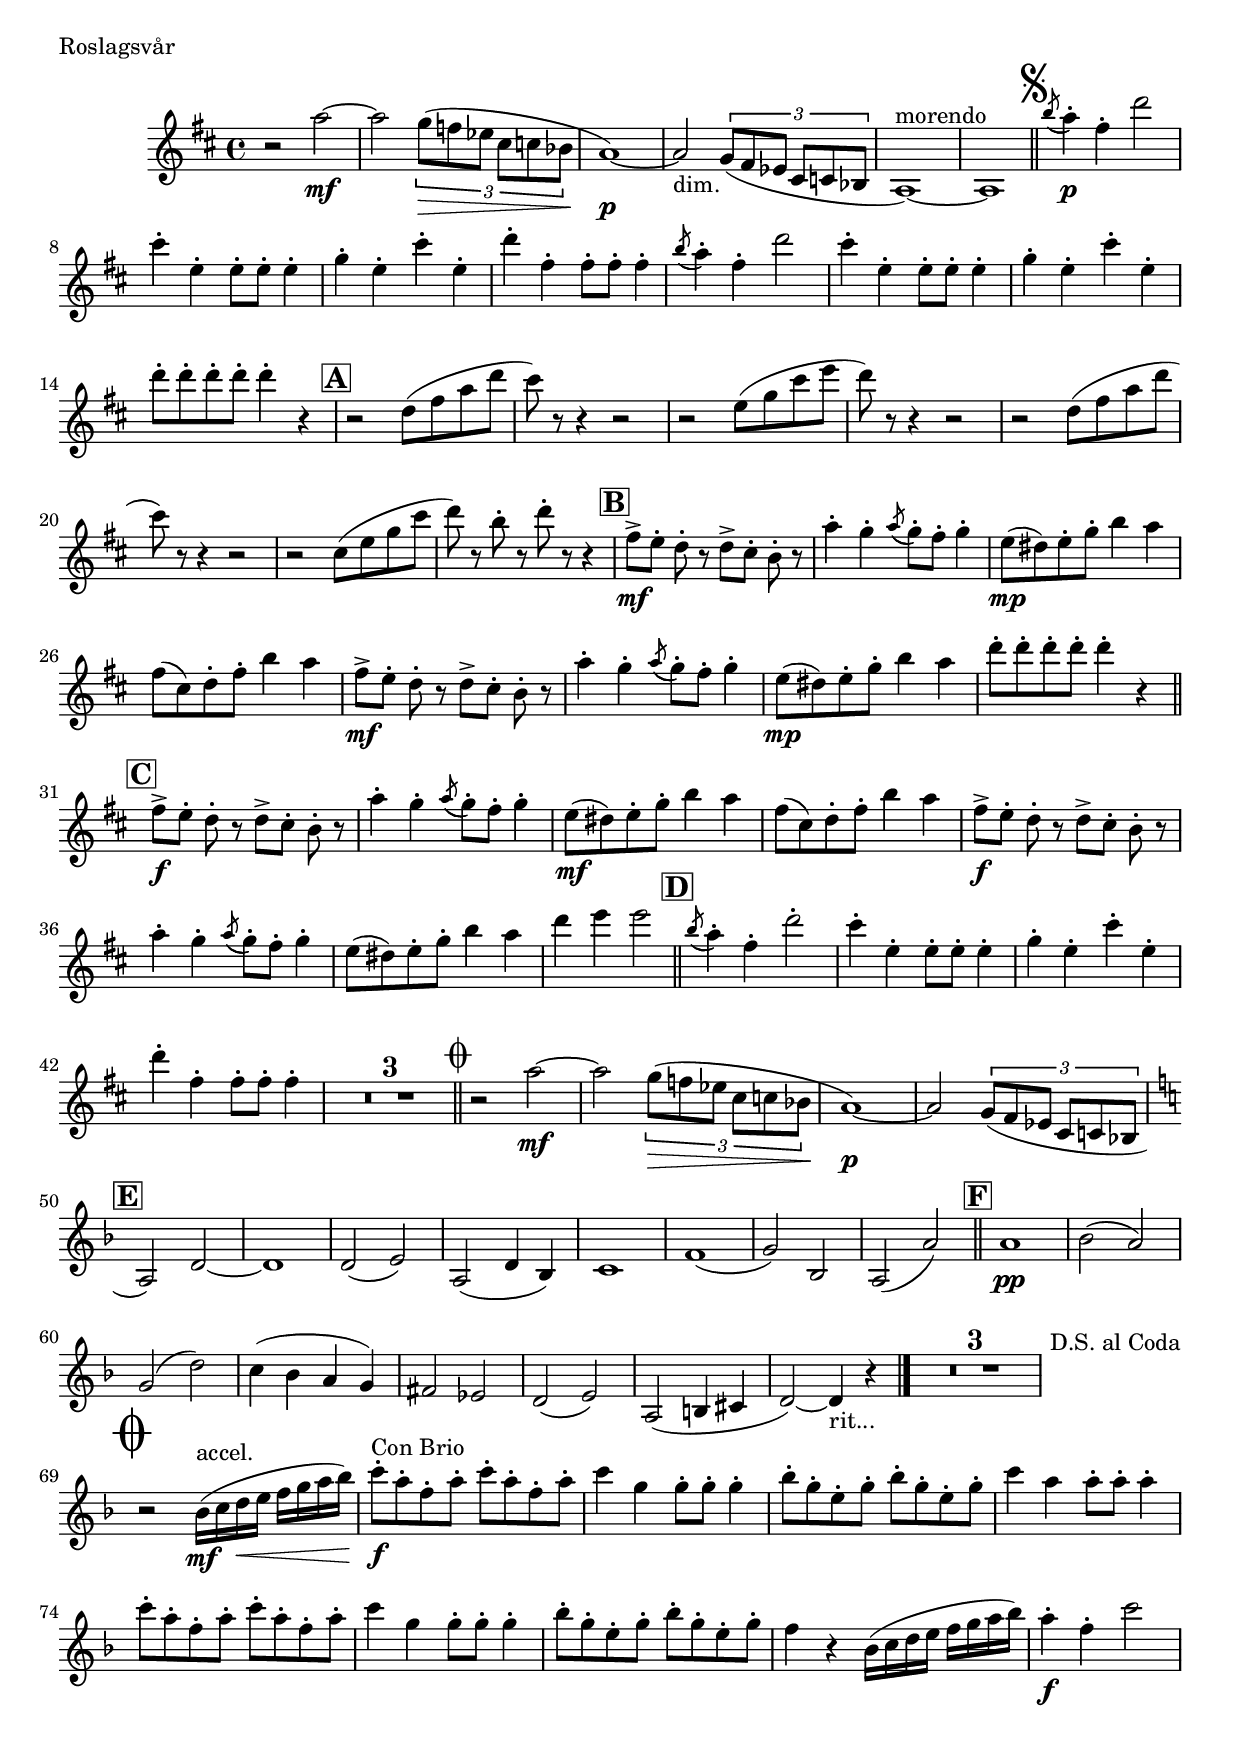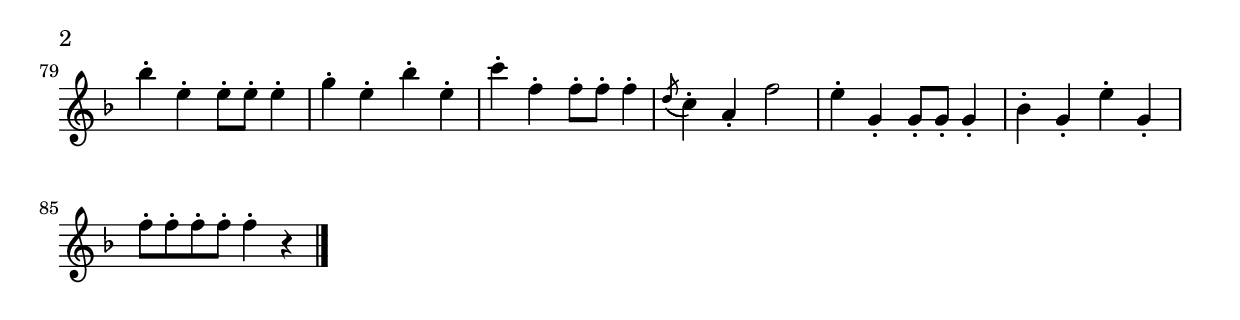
\version "2.18.0"
% When ready to include in collection: 1. Comment out top section.
% 				       2. Create include file of relative and
%					  header.
%#(allow-volta-hook "||")
%Comment out from here
%{
%#(set-default-paper-size "a5" 'landscape)
#(set-default-paper-size "a4" 'portrait)
#(set-global-staff-size 18) % set staff-size when ready to print

\include "Marsch_format.ly"

%...to here
%}
  \score {

    % Svenska Polisens Marscher: 1. Roslagsvar    
    \relative c''' { 
    	    \key d \major \time 4/4 
    	    \compressFullBarRests
    	    \set Score.markFormatter = #format-mark-box-letters
    	    \override DynamicLineSpanner #'staff-padding = #2
    	    \set Score.explicitKeySignatureVisibility = #begin-of-line-visible

    r2 a2~ \mf | %1
    a2 \times 2/3 {g8 \> ( [ f8 es8 ] cis8 [ c8 bes8 ]} | % 2
    a1 \! \p ) ~ | % 3
    a2 _"dim." \times 2/3 {g8 ( [ fis8 es8 ] cis8 [ c8 bes8 ]} | % 4
    a1 ^"morendo" ) ~ | % 5
    a1 \bar "||" | %6
    
    \mark \markup { \musicglyph #"scripts.segno" }
    \acciaccatura { b''8 ( } a4 \p ) -. fis4 -. d'2 | % 7
    cis4 -. e,4 -. e8 -. [ e8 -. ] e4 -. | % 8
    g4 -. e4 -. cis'4 -. e,4 -. | %9
    d'4 -. fis,4 -. fis8 -. [ fis8 -. ] fis4 -. | % 10
    \acciaccatura { b8 ( } a4 ) -. fis4 -. d'2  | % 11
    cis4 -. e,4 -. e8 -. [ e8 -. ] e4 -. | % 12
    g4 -. e4 -. cis'4 -. e,4 -. | % 13
    d'8 -. [ d8 -. d8 -. d8 -. ] d4 -. r4 | % 14
    
\mark \default %A
    r2 d,8 ( [ fis8 a8 d8 ] | % 15
    cis8 ) r8 r4 r2 | % 16
    r2 e,8 ( [ g8 cis8 e8 ] | % 17
    d8 ) r8 r4 r2 | % 18
    r2 d,8 ( [ fis8 a8 d8 ] | %19
    cis8 ) r8 r4 r2 | % 20
    r2 cis,8 ( [ e8 g8 cis8 ] | % 21
    d8 ) r8 b8 -. r8 d8 -. r8 r4 | % 22
    
\mark \default %B
    fis,8 \mf -> [ e8 -. ] d8 -. r8 d8 -> [ cis8 -. ] b8 -. r8 | % 23
    a'4 -. g4 -. \acciaccatura { a8 ( } g8 ) -. [ fis8 -. ] g4 -. | % 24
    e8 \mp ( [ dis8 ) e8 -. g8 -. ] b4 a4 | % 25
    fis8 ( [ cis8 ) d8 -. fis8 -. ] b4 a4 | % 26
    fis8 \mf -> [ e8 -. ] d8 -. r8 d8 -> [ cis8 -. ] b8 -. r8 | % 27
    a'4 -. g4 -. \acciaccatura { a8 ( } g8 ) -. [ fis8 -. ] g4 -.| % 28
    e8 \mp ( [ dis8 ) e8 -. g8 -. ] b4 a4 | %29
    d8 -. [ d8 -. d8 -. d8 -. ] d4 -. r4 \bar "||" | %30
    
\mark \default %C
    fis,8 \f -> [ e8 -. ] d8 -. r8 d8 -> [ cis8 -. ] b8 -. r8 | % 31
    a'4 -. g4 -. \acciaccatura { a8 ( } g8 ) -. [ fis8 -. ] g4 -. | % 32
    e8 \mf ( [ dis8 ) e8 -. g8 -. ] b4 a4 | % 33
    fis8 ( [ cis8 ) d8 -. fis8 -. ] b4 a4 | % 34
    fis8 \f -> [ e8 -. ] d8 -. r8 d8 -> [ cis8 -. ] b8 -. r8 | % 35
    a'4 -. g4 -. \acciaccatura { a8 ( } g8 ) -. [ fis8 -. ] g4 -. | % 36
    e8 ( [ dis8 ) e8 -. g8 -. ] b4 a4 | % 37
    d4 e4 e2 \bar "||" | %38
    
\mark \default %D
    \acciaccatura { b8 ( } a4 ) -. fis4 -. d'2 -. | %39
    cis4 -. e,4 -. e8 -. [ e8 -. ] e4 -. | % 40
    g4 -. e4 -. cis'4 -. e,4 -. | % 41
    d'4 -. fis,4 -. fis8 -. [ fis8 -. ] fis4 -. | % 42
    R1*3 \bar "||" | %43
    \mark \markup { \musicglyph #"scripts.coda" } \mark \markup {
    \musicglyph #"scripts.coda"}
    r2 a2 \mf ~ | % 46
    a2 \times 2/3 {g8 \> ( [ f8 es8 ] cis8 [ c8 bes8 ]} | % 47
    a1 \! \p ) ~ | % 48
    a2 \times 2/3 {g8 ( [ fis8 es8 ] cis8 [ c8 bes8 ]} | %49
    
\mark \default %E
    \key f \major
    a2 ) d2 ~ | % 50
    d1 | % 51
    d2 ( e2 ) | % 52
    a,2 ( d4 bes4 ) | % 53
    c1 | % 54
    f1 ( | % 55
    g2 ) bes,2 | % 56
    a2 ( a'2 ) \bar "||" | %57
    
\mark \default %F
    a1 \pp | % 58
    bes2 ( a2 ) | %59
    g2 ( d'2 ) | % 60
    c4 ( bes4 a4 g4 ) | % 61
    fis2 es2 | % 62
    d2 ( e2 ) | % 63
    a,2 ( b4 cis4 | % 64
    d2 ) ~ d4 _"rit..." r4 \bar "|." | %65
    R1*3 | % 66

% \cadenzaOn will suppress the bar count and \stopStaff removes the staff lines.
    \cadenzaOn
      \stopStaff

      \override Staff.TimeSignature #'break-visibility = #end-of-line-invisible 
      \set Staff.explicitClefVisibility = #end-of-line-invisible 
      \set Staff.explicitKeySignatureVisibility = #end-of-line-invisible 
      \set Staff.printKeyCancellation = ##f 

%      \once \override TextScript.extra-offset = #'( 2 . -3.5 )
%      \once \override TextScript #'word-space = #1.5
%      \once \override TextScript #'X-offset = #8
      \once \override TextScript #'Y-offset = #-1
        | s1*0^\markup { D.S. al Coda } 

        % Increasing the unfold counter will expand the staff-free space
       \repeat unfold 1 {
          s4 s4 s4 s4 s4 s4 s4
          \bar "" }
        % Resume bar count and show staff lines again
        \break
     \startStaff
   \cadenzaOff

     % Coda on new line, use this:
     \once \override Score.RehearsalMark.font-size = #5
     \mark \markup { \musicglyph #"scripts.coda" }

   % The coda
   \override TextScript #'outside-staff-horizontal-padding = #5
   r2  bes'16 \mf ^"accel." ( [ c16 d16 \< e16 ] f16 [ g16 a16 bes16 ) ] | %69
   c8 \! \f ^"Con Brio" -. [ a8 -. f8 -. a8 -. ] c8 -. [ a8 -. f8 -. a8-. ] | % 70
   c4 g4 g8 -. [ g8 -. ] g4 -. | % 71
   bes8 -. [ g8 -. e8 -. g8 -. ] bes8 -. [ g8 -. e8 -. g8 -. ] | % 72
   c4 a4 a8 -. [ a8 -. ] a4 -. | % 73
   c8 -. [ a8 -. f8 -. a8 -. ] c8 -. [ a8 -. f8 -. a8 -. ] | % 74
   c4 g4 g8 -. [ g8 -. ] g4 -. | % 75
   bes8 -. [ g8 -. e8 -. g8 -. ] bes8 -. [ g8 -. e8 -. g8 -. ] | % 76
   f4 r4 bes,16 ( [ c16 d16 e16 ] f16 [ g16 a16 bes16 ) ] | % 77
   a4 \f -. f4 -. c'2 | % 78
   bes4 -. e,4 -. e8 -. [ e8 -. ] e4 -. | %79
   g4 -. e4 -. bes'4 -. e,4 -. | % 80
   c'4 -. f,4 -. f8 -. [ f8 -. ] f4 -. | % 81
   \acciaccatura { d8 ( } c4 ) -. a4 -. f'2 | % 82
   e4 -. g,4 -. g8 -. [ g8 -. ] g4 -. | % 83
   bes4 -. g4 -. e'4 -. g,4 -. | % 84
   f'8 -. [ f8 -. f8 -. f8 -. ] f4 -. r4 \bar "|." | %85

    }%end relative
    
    \header {
    	    piece = \markup {\concat{"Roslagsv"\char#229"r"}}
    	    composer = \markup {\concat {"Hugo Alfv"\char#233"n"}}
    	}
    \layout {ragged-last = ##t
    	}
    	
  }%end score
